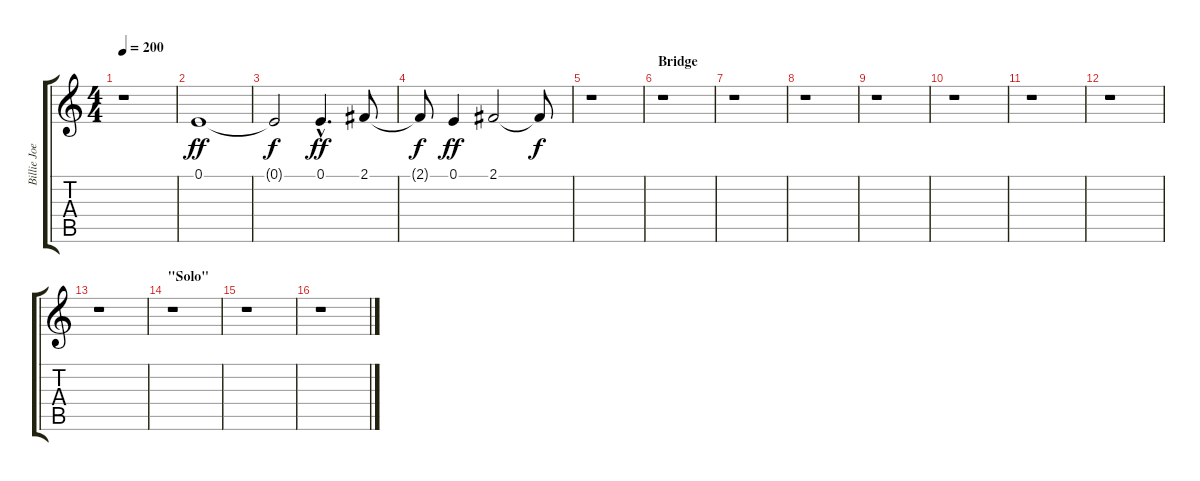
\track ("Billie Joe Armstrong (Vocals)" "Billie Joe") {instrument lead6voice}
\staff {score tabs}
\tuning (E4 B3 G3 D3 A2 E2) {hide}
\ts (4 4)
\tempo 200
\clef g2
\ks c
r.1{dy f} |
0.1.1{dy ff} |
0.1{t}.2{dy f} 0.1{hac}.4{d dy ff} 2.1.8 |
2.1{t}.8{dy f} 0.1.4{dy ff} 2.1.2 2.1{t}.8{dy f} |
r.1 |
\section ("" "Bridge")
r.1 |
r.1 |
r.1 |
r.1 |
r.1 |
r.1 |
r.1 |
r.1 |
\section ("" "\"Solo\"")
r.1 |
r.1 |
r.1
